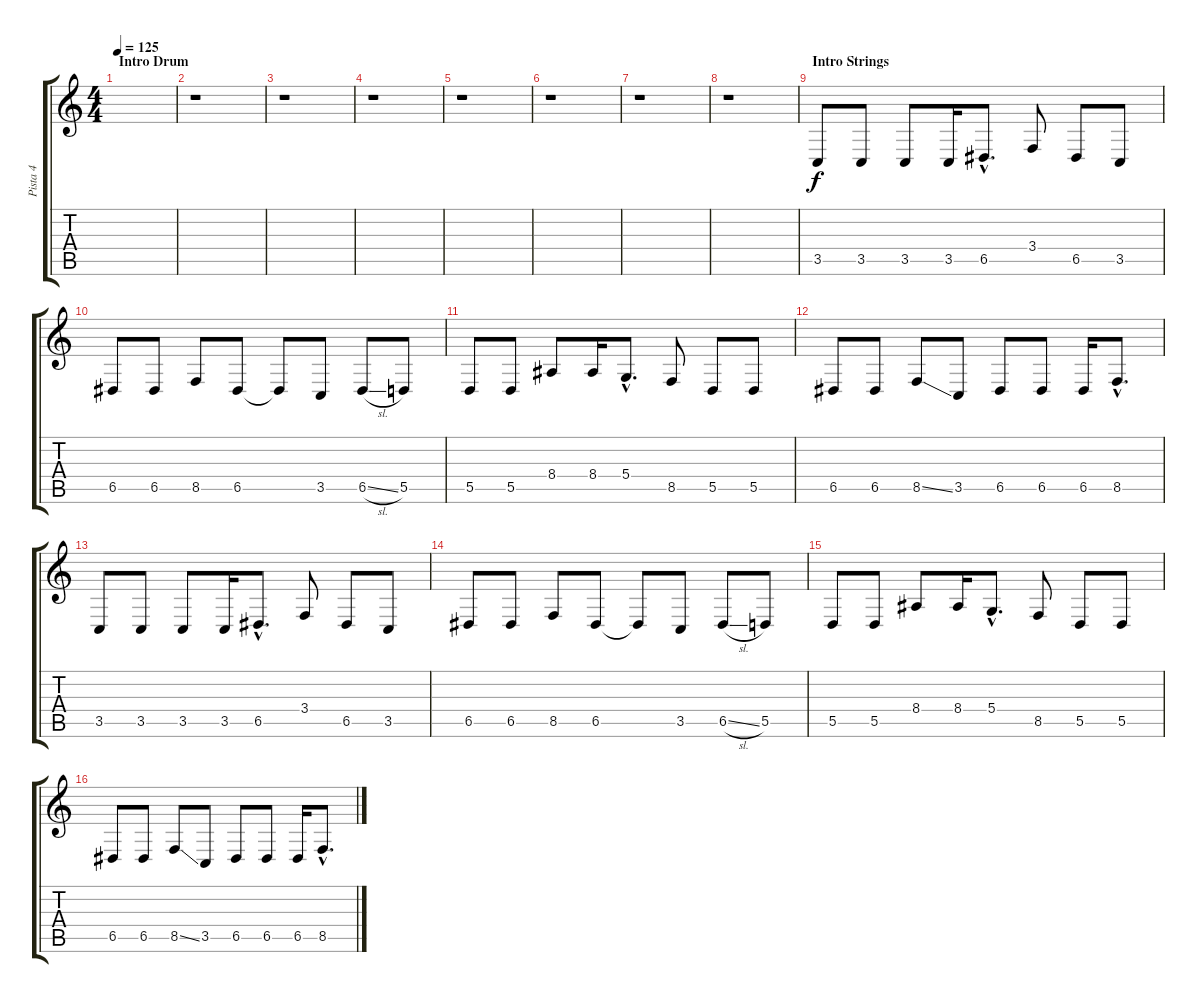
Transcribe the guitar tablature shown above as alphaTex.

\track ("Pista 4" "Pista 4") {instrument lead8bassandlead}
\staff {score tabs}
\tuning (E4 B3 G3 D3 A2 E2) {hide}
\ts (4 4)
\section ("" "Intro Drum")
\tempo 125
\clef g2
\ks c
|
r.1 |
r.1 |
r.1 |
r.1 |
r.1 |
r.1 |
r.1 |
\section ("" "Intro Strings")
3.5.8 3.5.8 3.5.8 3.5.16 6.5{hac}.8{d} 3.4.8 6.5.8 3.5.8 |
6.5.8 6.5.8 8.5.8 6.5.8 6.5{t}.8 3.5.8 6.5{sl}.8 5.5.8 |
5.5.8 5.5.8 8.4.8 8.4.16 5.4{hac}.8{d} 8.5.8 5.5.8 5.5.8 |
6.5.8 6.5.8 8.5{ss}.8 3.5.8 6.5.8 6.5.8 6.5.16 8.5{hac}.8{d} |
3.5.8 3.5.8 3.5.8 3.5.16 6.5{hac}.8{d} 3.4.8 6.5.8 3.5.8 |
6.5.8 6.5.8 8.5.8 6.5.8 6.5{t}.8 3.5.8 6.5{sl}.8 5.5.8 |
5.5.8 5.5.8 8.4.8 8.4.16 5.4{hac}.8{d} 8.5.8 5.5.8 5.5.8 |
6.5.8 6.5.8 8.5{ss}.8 3.5.8 6.5.8 6.5.8 6.5.16 8.5{hac}.8{d}
